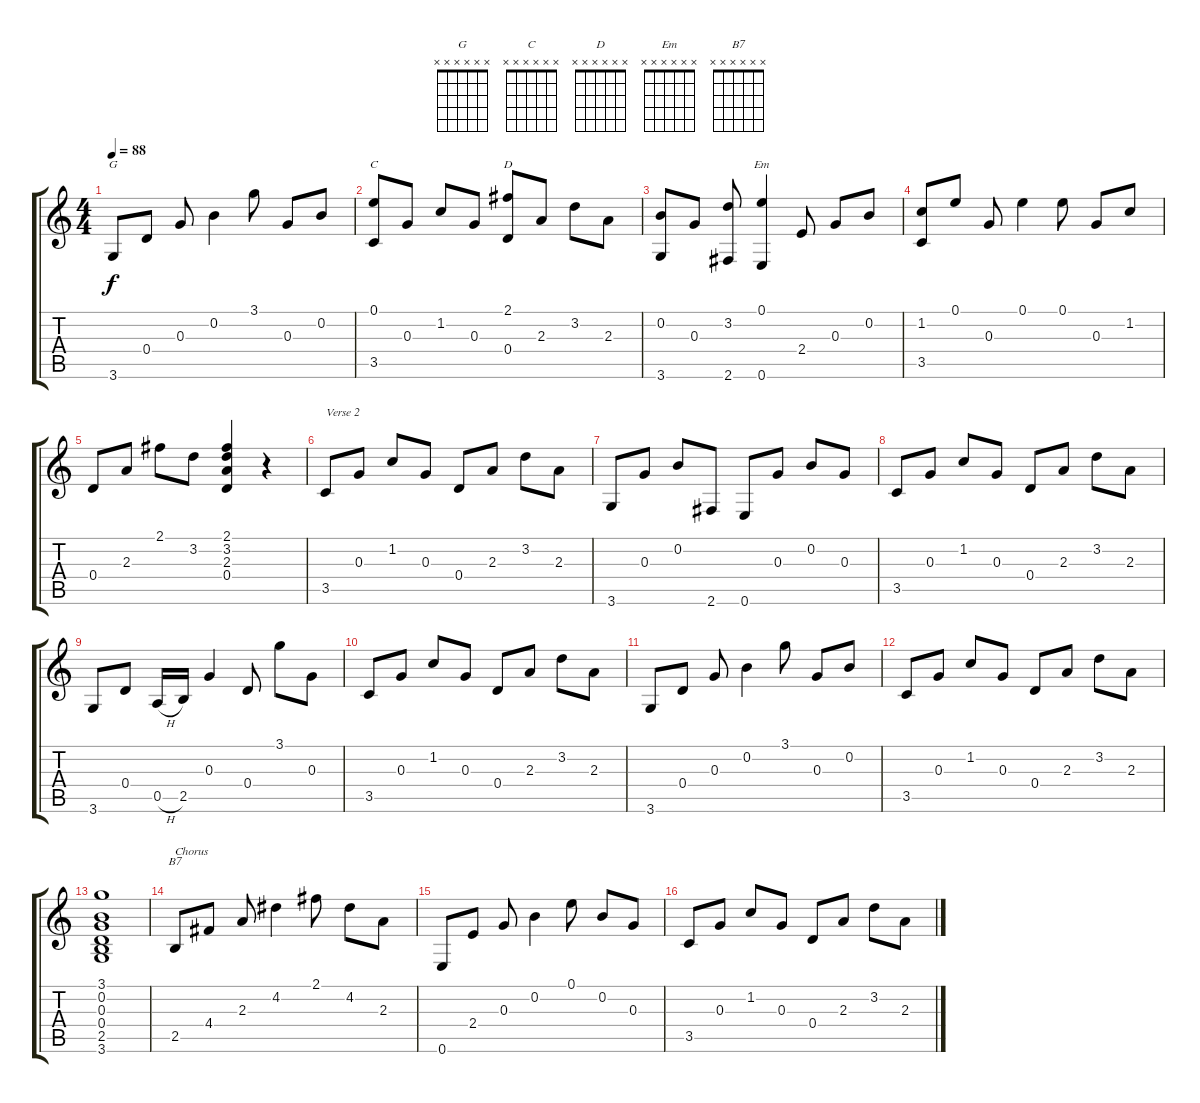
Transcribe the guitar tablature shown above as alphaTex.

\track "" {instrument acousticguitarsteel}
\staff {score tabs}
\tuning (E4 B3 G3 D3 A2 E2) {hide}
\chord ("G" x x x x x x) {firstfret 0}
\chord ("C" x x x x x x) {firstfret 0}
\chord ("D" x x x x x x) {firstfret 0}
\chord ("Em" x x x x x x) {firstfret 0}
\chord ("B7" x x x x x x) {firstfret 0}
\ts (4 4)
\tempo 88
\clef g2
\ks c
3.6.8{ch "G" dy f} 0.4.8 0.3.8 0.2.4 3.1.8 0.3.8 0.2.8 |
(0.1 3.5).8{ch "C"} 0.3.8 1.2.8 0.3.8 (2.1 0.4).8{ch "D"} 2.3.8 3.2.8 2.3.8 |
(0.2 3.6).8 0.3.8 (3.2 2.6).8 (0.1 0.6).4{ch "Em"} 2.4.8 0.3.8 0.2.8 |
(1.2 3.5).8 0.1.8 0.3.8 0.1.4 0.1.8 0.3.8 1.2.8 |
0.4.8 2.3.8 2.1.8 3.2.8 (2.1 3.2 2.3 0.4).4 r.4 |
3.5.8{txt "Verse 2"} 0.3.8 1.2.8 0.3.8 0.4.8 2.3.8 3.2.8 2.3.8 |
3.6.8 0.3.8 0.2.8 2.6.8 0.6.8 0.3.8 0.2.8 0.3.8 |
3.5.8 0.3.8 1.2.8 0.3.8 0.4.8 2.3.8 3.2.8 2.3.8 |
3.6.8 0.4.8 0.5{h}.16 2.5.16 0.3.4 0.4.8 3.1.8 0.3.8 |
3.5.8 0.3.8 1.2.8 0.3.8 0.4.8 2.3.8 3.2.8 2.3.8 |
3.6.8 0.4.8 0.3.8 0.2.4 3.1.8 0.3.8 0.2.8 |
3.5.8 0.3.8 1.2.8 0.3.8 0.4.8 2.3.8 3.2.8 2.3.8 |
(3.1 0.2 0.3 0.4 2.5 3.6).1 |
2.5.8{ch "B7" txt "Chorus"} 4.4.8 2.3.8 4.2.4 2.1.8 4.2.8 2.3.8 |
0.6.8 2.4.8 0.3.8 0.2.4 0.1.8 0.2.8 0.3.8 |
3.5.8 0.3.8 1.2.8 0.3.8 0.4.8 2.3.8 3.2.8 2.3.8
